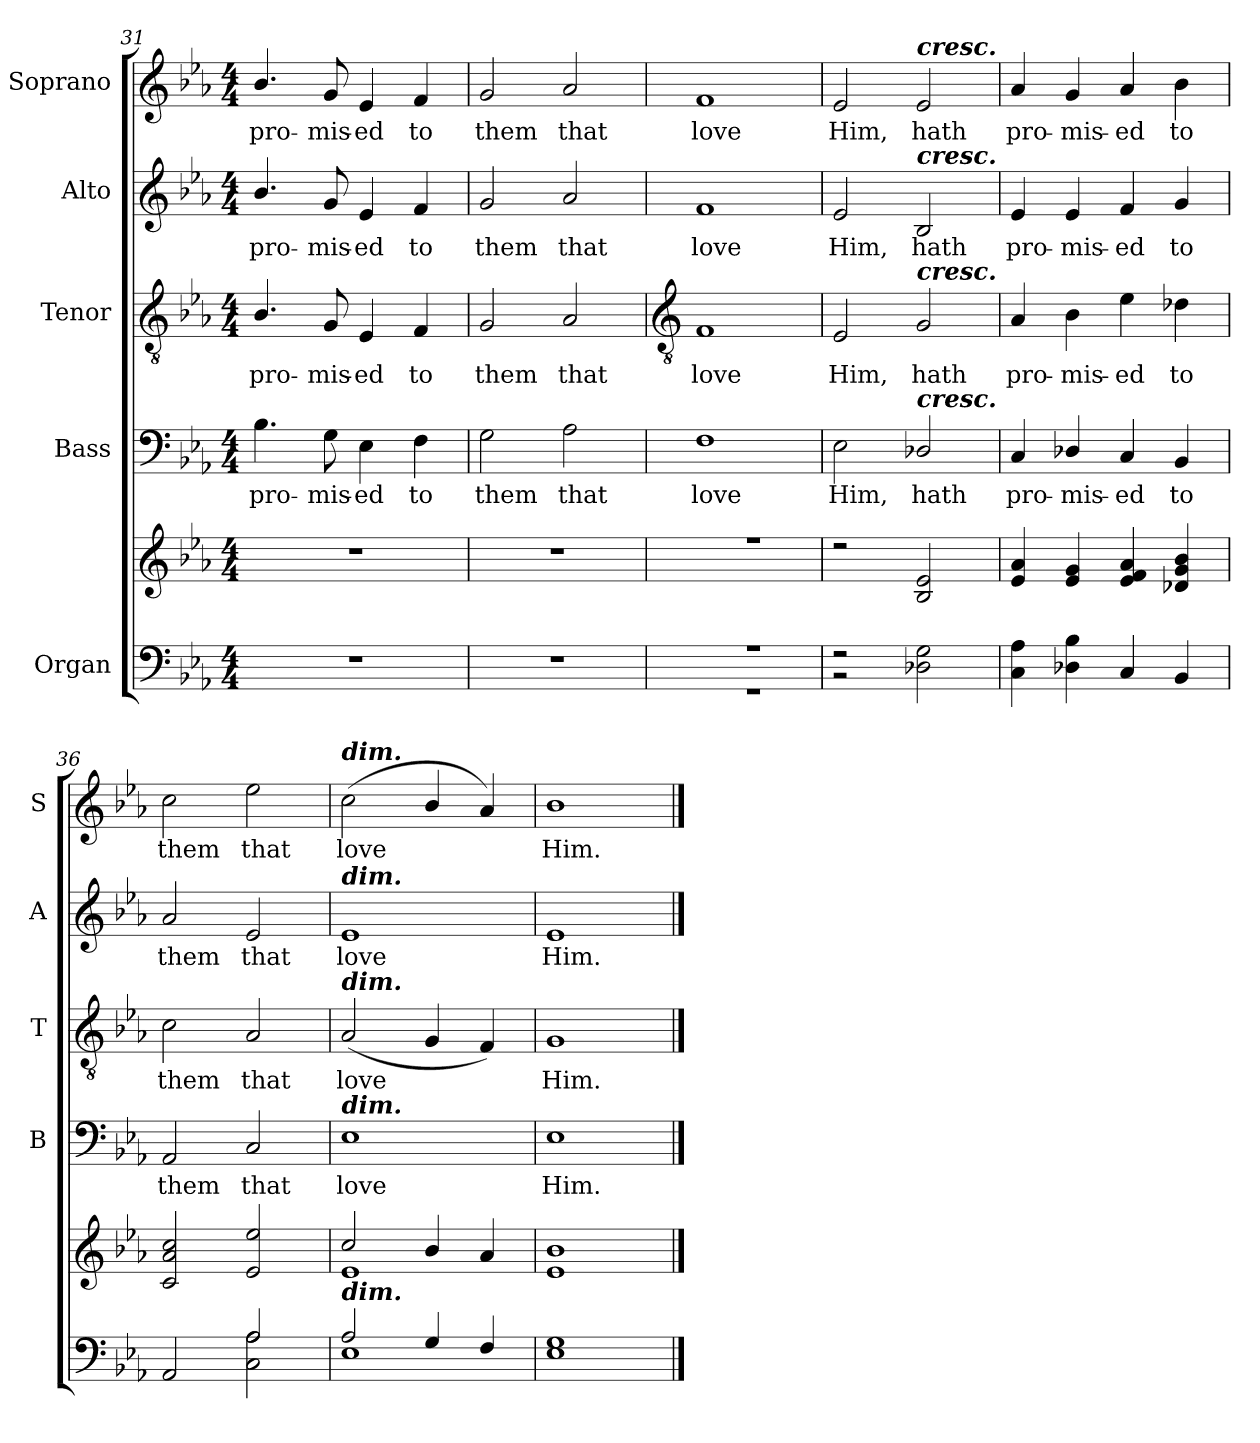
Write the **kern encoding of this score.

**kern	**kern	**kern	**text	**kern	**text	**kern	**text	**kern	**text
*part5	*part5	*part4	*part4	*part3	*part3	*part2	*part2	*part1	*part1
*staff6	*staff5	*staff4	*staff4	*staff3	*staff3	*staff2	*staff2	*staff1	*staff1
*I"Organ	*	*I"Bass	*	*I"Tenor	*	*I"Alto	*	*I"Soprano	*
*	*	*I'B	*	*I'T	*	*I'A	*	*I'S	*
*clefF4	*clefG2	*clefF4	*	*clefGv2	*	*clefG2	*	*clefG2	*
*k[b-e-a-]	*k[b-e-a-]	*k[b-e-a-]	*	*k[b-e-a-]	*	*k[b-e-a-]	*	*k[b-e-a-]	*
*E-:	*E-:	*E-:	*	*E-:	*	*E-:	*	*E-:	*
*M4/4	*M4/4	*M4/4	*	*M4/4	*	*M4/4	*	*M4/4	*
=31	=31	=31	=31	=31	=31	=31	=31	=31	=31
!	!	!	!LO:LY:b	!	!LO:LY:b	!	!LO:LY:b	!	!LO:LY:b
1r	1r	4.B-\	pro-	4.B-/	pro-	4.b-/	pro-	4.b-/	pro-
!	!	!	!LO:LY:b	!	!LO:LY:b	!	!LO:LY:b	!	!LO:LY:b
.	.	8G	-mis-	8G	-mis-	8g	-mis-	8g	-mis-
!	!	!	!LO:LY:b	!	!LO:LY:b	!	!LO:LY:b	!	!LO:LY:b
.	.	4E-	-ed	4E-	-ed	4e-	-ed	4e-	-ed
!	!	!	!LO:LY:b	!	!LO:LY:b	!	!LO:LY:b	!	!LO:LY:b
.	.	4F	to	4F	to	4f	to	4f	to
=32	=32	=32	=32	=32	=32	=32	=32	=32	=32
!	!	!	!LO:LY:b	!	!LO:LY:b	!	!LO:LY:b	!	!LO:LY:b
1r	1r	2G	them	2G	them	2g	them	2g	them
!	!	!	!LO:LY:b	!	!LO:LY:b	!	!LO:LY:b	!	!LO:LY:b
.	.	2A-	that	2A-	that	2a-	that	2a-	that
!!LO:LB:g=z
=33	=33	=33	=33	=33	=33	=33	=33	=33	=33
*	*	*	*	*clefGv2	*	*	*	*	*
*^	*^	*	*	*	*	*	*	*	*
!	!	!	!	!	!LO:LY:b	!	!LO:LY:b	!	!LO:LY:b	!	!LO:LY:b
1r	1r	1r	1ryy	1F	love	1F	love	1f	love	1f	love
=34	=34	=34	=34	=34	=34	=34	=34	=34	=34	=34	=34
!	!	!	!	!	!LO:LY:b	!	!LO:LY:b	!	!LO:LY:b	!	!LO:LY:b
2r	2r	2r	1ryy	2E-	Him,	2E-	Him,	2e-	Him,	2e-	Him,
!	!	!	!	!	!	!	!	!	!	!LO:TX:a:Bi:t=cresc.	!
!	!	!	!	!	!	!	!	!LO:TX:a:Bi:t=cresc.	!	!	!
!	!	!	!	!	!	!LO:TX:a:Bi:t=cresc.	!	!	!	!	!
!	!	!	!	!LO:TX:a:Bi:t=cresc.	!	!	!	!	!	!	!
!	!	!	!	!	!LO:LY:b	!	!LO:LY:b	!	!LO:LY:b	!	!LO:LY:b
2ryy	2D-X\ 2G\	2B-/ 2e-/	.	2D-X/	hath	2G	hath	2B-	hath	2e-	hath
=35	=35	=35	=35	=35	=35	=35	=35	=35	=35	=35	=35
!	!	!	!	!	!LO:LY:b	!	!LO:LY:b	!	!LO:LY:b	!	!LO:LY:b
2ryy	4C\ 4A-\	4e-/ 4a-/	1ryy	4C	pro-	4A-	pro-	4e-	pro-	4a-	pro-
!	!	!	!	!	!LO:LY:b	!	!LO:LY:b	!	!LO:LY:b	!	!LO:LY:b
.	4D-X\ 4B-\	4e-/ 4g/	.	4D-X/	-mis-	4B-	-mis-	4e-	-mis-	4g	-mis-
!	!	!	!	!	!LO:LY:b	!	!LO:LY:b	!	!LO:LY:b	!	!LO:LY:b
2ryy	4C	4e-/ 4f/ 4a-/	.	4C	-ed	4e-	-ed	4f	-ed	4a-	-ed
!	!	!	!	!	!LO:LY:b	!	!LO:LY:b	!	!LO:LY:b	!	!LO:LY:b
.	4BB-	4d-X/ 4g/ 4b-/	.	4BB-	to	4d-X	to	4g	to	4b-	to
=36	=36	=36	=36	=36	=36	=36	=36	=36	=36	=36	=36
!	!	!	!	!	!LO:LY:b	!	!LO:LY:b	!	!LO:LY:b	!	!LO:LY:b
2ryy	2AA-	2c/ 2a-/ 2cc/	1ryy	2AA-	them	2c	them	2a-	them	2cc	them
!	!	!	!	!	!LO:LY:b	!	!LO:LY:b	!	!LO:LY:b	!	!LO:LY:b
2A-	2C\ 2A-\	2e-/ 2ee-/	.	2C	that	2A-	that	2e-	that	2ee-	that
=37	=37	=37	=37	=37	=37	=37	=37	=37	=37	=37	=37
!	!	!	!	!	!	!	!	!	!	!LO:TX:a:Bi:t=dim.	!
!	!	!	!	!	!	!	!	!LO:TX:a:Bi:t=dim.	!	!	!
!	!	!	!	!	!	!LO:TX:a:Bi:t=dim.	!	!	!	!	!
!	!	!	!	!LO:TX:a:Bi:t=dim.	!	!	!	!	!	!	!
!LO:TX:a:Bi:t=dim.	!	!	!	!	!	!	!	!	!	!	!
!	!	!	!	!	!LO:LY:b	!	!LO:LY:b	!	!LO:LY:b	!	!LO:LY:b
2A-/	1E-	2cc/	1e-\	1E-	love	(<2A-	love	1e-	love	(<2cc	love
4G/	.	4b-/	.	.	.	4G	.	.	.	4b-/	.
4F/	.	4a-/	.	.	.	4F)	.	.	.	4a-)	.
=38	=38	=38	=38	=38	=38	=38	=38	=38	=38	=38	=38
!	!	!	!	!	!LO:LY:b	!	!LO:LY:b	!	!LO:LY:b	!	!LO:LY:b
1ryy	1E- 1G	1e-/ 1b-/	1ryy	1E-	Him.	1G	Him.	1e-	Him.	1b-	Him.
*v	*v	*	*	*	*	*	*	*	*	*	*
*	*v	*v	*	*	*	*	*	*	*	*
==	==	==	==	==	==	==	==	==	==
*-	*-	*-	*-	*-	*-	*-	*-	*-	*-
